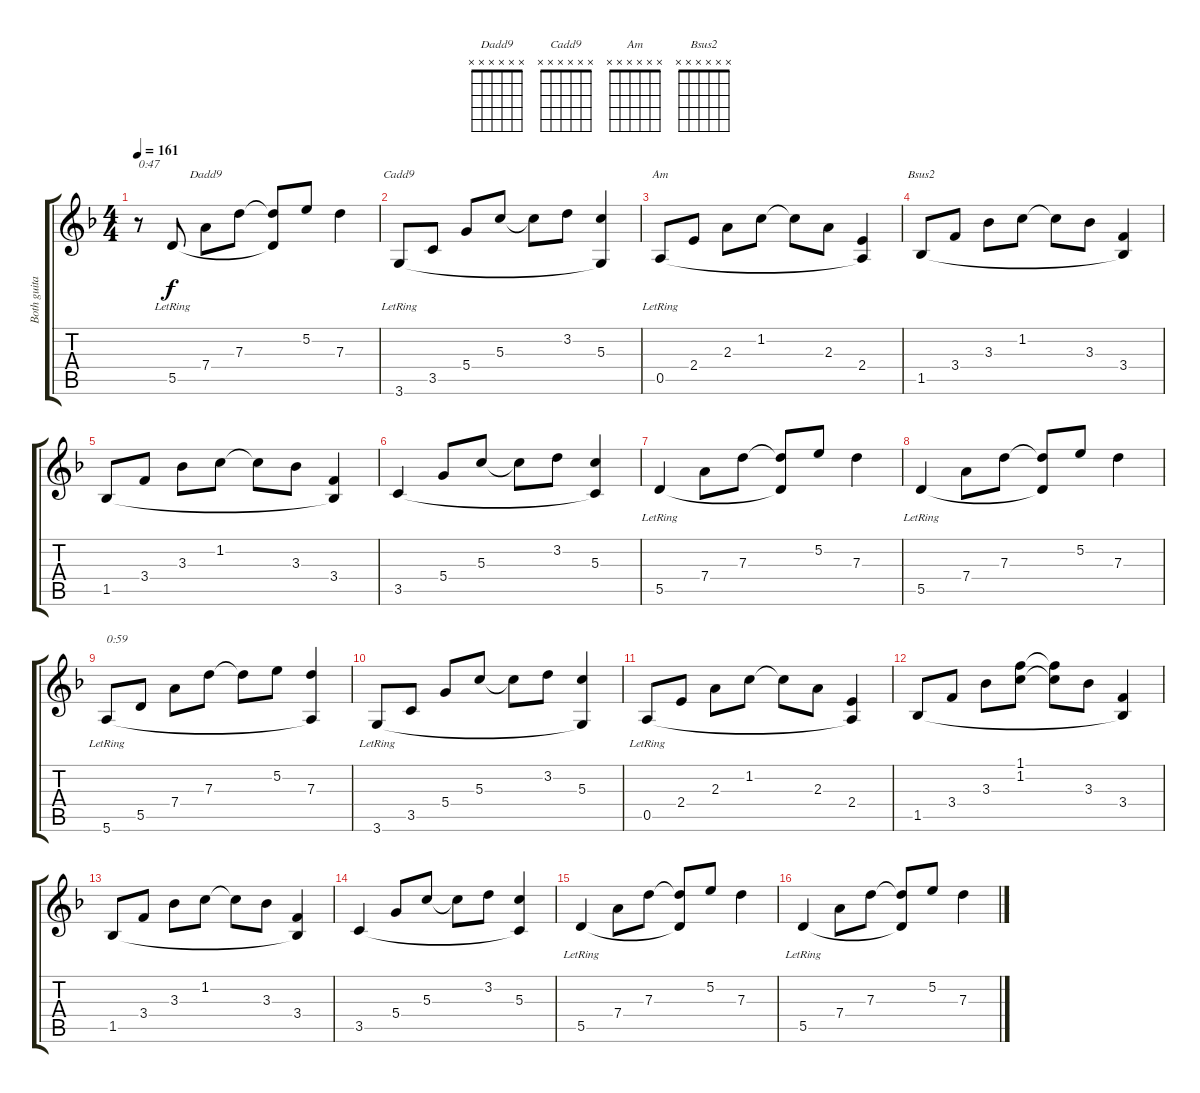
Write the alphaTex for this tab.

\track ("Both guitars" "Both guita") {instrument overdrivenguitar}
\staff {score tabs}
\tuning (E4 B3 G3 D3 A2 E2) {hide}
\chord ("Dadd9" x x x x x x) {firstfret 0}
\chord ("Cadd9" x x x x x x) {firstfret 0}
\chord ("Am" x x x x x x) {firstfret 0}
\chord ("Bsus2" x x x x x x) {firstfret 0}
\ts (4 4)
\tempo 161
\clef g2
\ks f
r.8{txt "0:47" dy f} 5.5{lr}.8 7.4.8{ch "Dadd9"} 7.3.8 (7.3{t} 5.5{t}).8 5.2.8 7.3.4 |
3.6{lr}.8{ch "Cadd9"} 3.5.8 5.4.8 5.3.8 5.3{t}.8 3.2.8 (5.3 3.6{t}).4 |
0.5{lr}.8{ch "Am"} 2.4.8 2.3.8 1.2.8 1.2{t}.8 2.3.8 (2.4 0.5{t}).4 |
1.5.8{ch "Bsus2"} 3.4.8 3.3.8 1.2.8 1.2{t}.8 3.3.8 (3.4 1.5{t}).4 |
1.5.8 3.4.8 3.3.8 1.2.8 1.2{t}.8 3.3.8 (3.4 1.5{t}).4 |
3.5.4 5.4.8 5.3.8 5.3{t}.8 3.2.8 (5.3 3.5{t}).4 |
5.5{lr}.4 7.4.8 7.3.8 (7.3{t} 5.5{t}).8 5.2.8 7.3.4 |
5.5{lr}.4 7.4.8 7.3.8 (7.3{t} 5.5{t}).8 5.2.8 7.3.4 |
5.6{lr}.8{txt "0:59"} 5.5.8 7.4.8 7.3.8 7.3{t}.8 5.2.8 (7.3 5.6{t}).4 |
3.6{lr}.8 3.5.8 5.4.8 5.3.8 5.3{t}.8 3.2.8 (5.3 3.6{t}).4 |
0.5{lr}.8 2.4.8 2.3.8 1.2.8 1.2{t}.8 2.3.8 (2.4 0.5{t}).4 |
1.5.8 3.4.8 3.3.8 (1.1 1.2).8 (1.1{t} 1.2{t}).8 3.3.8 (3.4 1.5{t}).4 |
1.5.8 3.4.8 3.3.8 1.2.8 1.2{t}.8 3.3.8 (3.4 1.5{t}).4 |
3.5.4 5.4.8 5.3.8 5.3{t}.8 3.2.8 (5.3 3.5{t}).4 |
5.5{lr}.4 7.4.8 7.3.8 (7.3{t} 5.5{t}).8 5.2.8 7.3.4 |
5.5{lr}.4 7.4.8 7.3.8 (7.3{t} 5.5{t}).8 5.2.8 7.3.4
